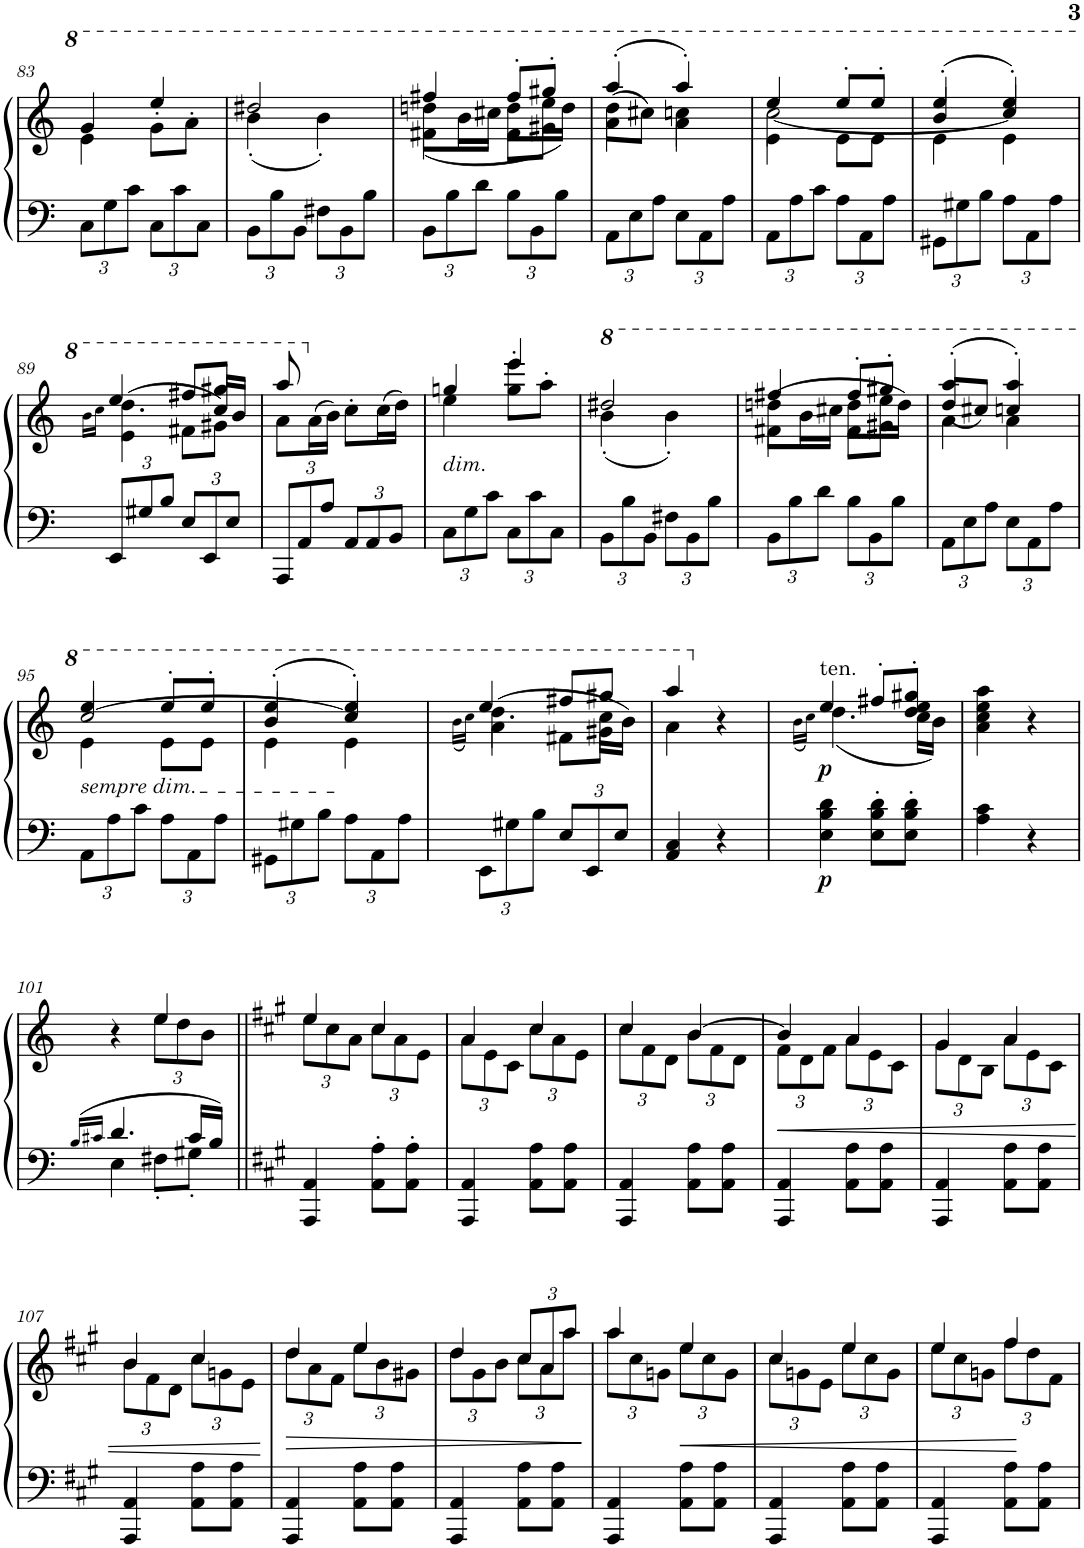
**kern	**kern	**dynam
*part1	*part1	*part1
*staff2	*staff1	*staff1/2
*I"Piano	*	*
*I'Pno.	*	*
!!LO:PB:g=z
*clefF4	*clefG2	*
*k[]	*k[]	*
*M2/4	*M2/4	*
*Xbrackettup	*	*
=83	=83	=83
*	*^	*
12C\L	4gg/	4ee\	.
12G\	.	.	.
12c\J	.	.	.
12C\L	4eee/	8gg'>\L	.
12c\	.	.	.
.	.	8aa'>\J	.
12C\J	.	.	.
=84	=84	=84	=84
12BB\L	2ddd#X/	(4bb'<\	.
12B\	.	.	.
12BB\J	.	.	.
12F#X\L	.	4bb'<\)	.
12BB\	.	.	.
12B\J	.	.	.
=85	=85	=85	=85
*	*	*^	*
12BB\L	4fff#X/	(8dddn\L	4ff#X\	.
12B\	.	.	.	.
.	.	16bb\L	.	.
12d\J	.	.	.	.
.	.	16ccc#X\JJ	.	.
12B\L	8fff#'>/L	8ddd\L	8ff#\L	.
12BB\	.	.	.	.
.	8ggg#X'>/J	16eee\L	8gg#X\J	.
12B\J	.	.	.	.
.	.	16ddd\JJ)	.	.
=86	=86	=86	=86	=86
12AA\L	(4aaa'>/	(>8ddd\L	4aa\	.
12E\	.	.	.	.
.	.	8ccc#X\J)	.	.
12A\J	.	.	.	.
12E\L	4aaa'>/)	4cccn\	4aa\	.
12AA\	.	.	.	.
12A\J	.	.	.	.
=87	=87	=87	=87	=87
12AA\L	4eee/	[2ccc\	4ee\	.
12A\	.	.	.	.
12c\J	.	.	.	.
12A\L	8eee'>/L	.	8ee\L	.
12AA\	.	.	.	.
.	8eee'>/J	.	8ee\J	.
12A\J	.	.	.	.
=88	=88	=88	=88	=88
12GG#X\L	(4eee'>/	4bb/	4ee\	.
12G#X\	.	.	.	.
12B\J	.	.	.	.
12A\L	4eee'>/)	4ccc/]	4ee\	.
12AA\	.	.	.	.
12A\J	.	.	.	.
!!LO:LB:g=z	!!	!!
=89	=89	=89	=89	=89
.	.	16qbb\LL	.	.
.	.	16qccc\JJ	.	.
12EE/L	4eee/	(>4.ddd\	4ee\	.
12G#X/	.	.	.	.
12B/J	.	.	.	.
12E/L	8fff#X/L	.	8ff#X\L	.
12EE/	.	.	.	.
.	8ggg#X/J	16ccc/LL)	8gg#X\J	.
12E/J	.	.	.	.
.	.	16bb/JJ	.	.
*	*	*v	*v	*
=90	=90	=90	=90
12AAA/L	8aaa/	8aa\L	.
12AA/	.	.	.
.	4ryy	(>16a\L	.
12A/J	.	.	.
.	.	16b\JJ)	.
12AA/L	.	8cc'>\L	.
12AA/	.	.	.
.	8ryy	(>16cc\L	.
12BB/J	.	.	.
.	.	16dd\JJ)	.
=91	=91	=91	=91
!LO:TX:a:i:t=dim.	!	!	!
12C\L	4ggn/	4ee\	.
12G\	.	.	.
12c\J	.	.	.
12C\L	4eee/	8gg\'> 8eee\'>L	.
12c\	.	.	.
.	.	8aa'>\J	.
12C\J	.	.	.
=92	=92	=92	=92
*	*8va	*	*
12BB\L	2ddd#X/	(4bb'<\	.
12B\	.	.	.
12BB\J	.	.	.
12F#X\L	.	4bb'<\)	.
12BB\	.	.	.
12B\J	.	.	.
=93	=93	=93	=93
*	*	*^	*
12BB\L	4fff#X/	(>8dddn\L	4ff#X\	.
12B\	.	.	.	.
.	.	16bb\L	.	.
12d\J	.	.	.	.
.	.	16ccc#X\JJ	.	.
12B\L	8fff#'>/L	8ddd\L	8ff#\L	.
12BB\	.	.	.	.
.	8ggg#X'>/J	16eee\L	8gg#X\J	.
12B\J	.	.	.	.
.	.	16ddd\JJ)	.	.
=94	=94	=94	=94	=94
12AA\L	(4aaa'>/	(8ddd/L	4aa\	.
12E\	.	.	.	.
.	.	8ccc#X/J)	.	.
12A\J	.	.	.	.
12E\L	4aaa'>/)	4cccn/	4aa\	.
12AA\	.	.	.	.
12A\J	.	.	.	.
!!LO:LB:g=z	!!	!!
=95	=95	=95	=95	=95
!	!LO:TX:b:i:t=sempre dim.	!	!	!
12AA\L	4eee/	[2ccc/	4ee\	.
12A\	.	.	.	.
12c\J	.	.	.	.
12A\L	8eee'>/L	.	8ee\L	.
12AA\	.	.	.	.
.	8eee'>/J	.	8ee\J	.
12A\J	.	.	.	.
=96	=96	=96	=96	=96
12GG#X\L	(4eee'>/	4bb/	4ee\	.
12G#X\	.	.	.	.
12B\J	.	.	.	.
12A\L	4eee'>/)	4ccc/]	4ee\	.
12AA\	.	.	.	.
12A\J	.	.	.	.
=97	=97	=97	=97	=97
.	.	(16qbb\LL	.	.
.	.	16qccc\JJ)	.	.
12EE\L	4eee/	(>4.ddd\	4aa\	.
12G#X\	.	.	.	.
12B\J	.	.	.	.
12E/L	8fff#X/L	.	8ff#X\L	.
12EE/	.	.	.	.
.	8ggg#X/J	16ccc\LL	8gg#X\J	.
12E/J	.	.	.	.
.	.	16bb\JJ)	.	.
*	*	*v	*v	*
=98	=98	=98	=98
4AA/ 4C/	4aaa/	4aa\	.
*	*X8va	*	*
4r	4r	4ryy	.
=99	=99	=99	=99
.	.	(16qb\LL	.
.	.	16qcc\JJ)	.
!	!LO:TX:a:t=ten.	!	!
!	!	!	!LO:DY:b=2
!	!	!	!LO:DY:n=1:b
4E\ 4B\ 4d\	4ee/	(4.dd\	p p
8E\'> 8B\'> 8d\'>L	8ff#X'>/L	.	.
8E\'> 8B\'> 8d\'>J	8dd/'> 8ee/'> 8gg#X/'>J	16cc\LL	.
.	.	16b\JJ)	.
*	*v	*v	*
=100	=100	=100
4A\ 4c\	4a\ 4cc\ 4ee\ 4aa\	.
4r	4r	.
!!LO:LB:g=z
=101	=101	=101
16qB/LL	.	.
16qc#X/JJ	.	.
*^	*^	*
4.d/	4E\	4r	4ryy	.
*	*	*	*Xbrackettup	*
.	8F#X'<\L	4ee/	12ee\L	.
.	.	.	12dd\	.
16c#/LL	8G#X'<\J	.	.	.
.	.	.	12b\J	.
16B/JJ	.	.	.	.
*v	*v	*	*	*
=102||	=102||	=102||	=102||
*k[f#c#g#]	*k[f#c#g#]	*	*
4AAA/ 4AA/	4ee/	12ee\L	.
.	.	12cc#\	.
.	.	12a\J	.
8AA\'> 8A\'>L	4cc#/	12cc#\L	.
.	.	12a\	.
8AA\'> 8A\'>J	.	.	.
.	.	12e\J	.
=103	=103	=103	=103
4AAA/ 4AA/	4a/	12a\L	.
.	.	12e\	.
.	.	12c#\J	.
8AA\ 8A\L	4cc#/	12cc#\L	.
.	.	12a\	.
8AA\ 8A\J	.	.	.
.	.	12e\J	.
=104	=104	=104	=104
4AAA/ 4AA/	4cc#/	12cc#\L	.
.	.	12f#\	.
.	.	12d\J	.
8AA\ 8A\L	[4b/	12b\L	.
.	.	12f#\	.
8AA\ 8A\J	.	.	.
.	.	12d\J	.
=105	=105	=105	=105
!	!	!	!LO:HP:b
4AAA/ 4AA/	4b/]	12f#\L	<
.	.	12d\	.
.	.	12f#\J	.
8AA\ 8A\L	4a/	12a\L	.
.	.	12e\	.
8AA\ 8A\J	.	.	.
.	.	12c#\J	.
=106	=106	=106	=106
4AAA/ 4AA/	4g#/	12g#\L	.
.	.	12d\	.
.	.	12B\J	.
8AA\ 8A\L	4a/	12a\L	.
.	.	12e\	.
8AA\ 8A\J	.	.	.
.	.	12c#\J	.
!!LO:LB:g=z	!!
=107	=107	=107	=107
4AAA/ 4AA/	4b/	12b\L	.
.	.	12f#\	.
.	.	12d\J	.
8AA\ 8A\L	4cc#/	12cc#\L	.
.	.	12gn\	.
8AA\ 8A\J	.	.	.
.	.	12e\J	.
*	*v	*v	*
.	.	[
=108	=108	=108
!	!	!LO:HP:b
*	*^	*
4AAA/ 4AA/	4dd/	12dd\L	>
.	.	12a\	.
.	.	12f#\J	.
8AA\ 8A\L	4ee/	12ee\L	.
.	.	12b\	.
8AA\ 8A\J	.	.	.
.	.	12g#X\J	.
=109	=109	=109	=109
4AAA/ 4AA/	4dd/	12dd\L	.
.	.	12g#\	.
.	.	12b\J	.
8AA\ 8A\L	12cc#/L	12cc#\L	.
.	12a/	12a\	.
8AA\ 8A\J	.	.	.
.	12aa/J	12aa\J	.
*	*v	*v	*
.	.	]
=110	=110	=110
*	*^	*
4AAA/ 4AA/	4aa/	12aa\L	.
.	.	12cc#\	.
.	.	12gn\J	.
!	!	!	!LO:HP:b
8AA\ 8A\L	4ee/	12ee\L	<
.	.	12cc#\	.
8AA\ 8A\J	.	.	.
.	.	12g\J	.
=111	=111	=111	=111
4AAA/ 4AA/	4cc#/	12cc#\L	.
.	.	12gn\	.
.	.	12e\J	.
8AA\ 8A\L	4ee/	12ee\L	.
.	.	12cc#\	.
8AA\ 8A\J	.	.	.
.	.	12g\J	.
=112	=112	=112	=112
4AAA/ 4AA/	4ee/	12ee\L	.
.	.	12cc#\	.
.	.	12gn\J	.
8AA\ 8A\L	4ff#/	12ff#\L	.
.	.	12dd\	[
8AA\ 8A\J	.	.	.
.	.	12f#\J	.
*	*v	*v	*
=	=	=
*-	*-	*-
